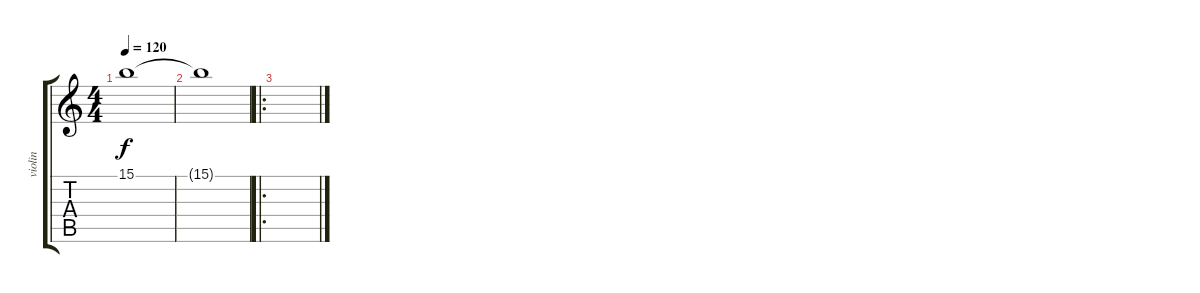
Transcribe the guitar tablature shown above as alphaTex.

\track ("violin" "violin") {instrument violin}
\staff {score tabs}
\tuning (Ab4 B3 G3 D3 A2 E2) {hide}
\ts (4 4)
\tempo 120
\clef g2
\ks c
15.1.1{dy f} |
15.1{t}.1 |
\ro
